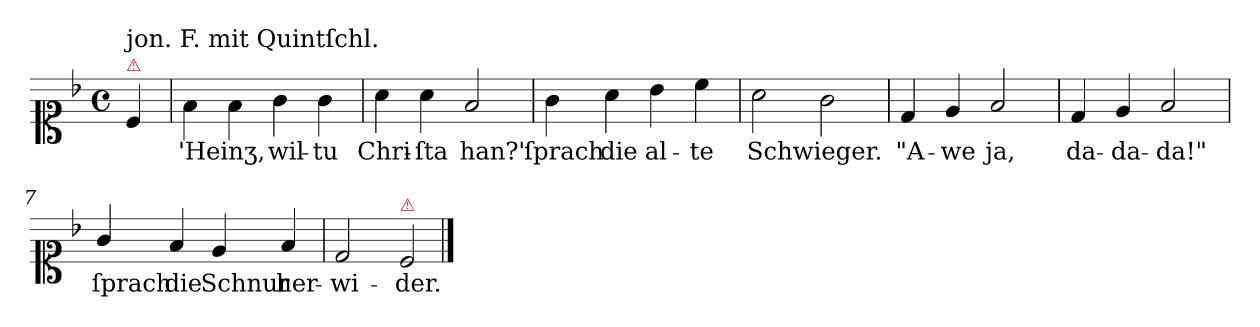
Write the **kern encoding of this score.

**kern	**text
*part1	*part1
*staff1	*staff1
*clefC1	*
*k[b-]	*
*F:ion	*
*M4/4	*
*met(c)	*
=	=
!LO:TX:a:color=crimson:t=⚠	!
!LO:TX:a:t=jon. F. mit Quintſchl.	!
4c	.
=1	=1
4f\	'Heinʒ,
4f\	.
4g	wil-
4g	-tu
=2	=2
4a	Chri-
4a	-ſta
2f	han?'
=3	=3
4g	ſprach
4a	die
4b-	al-
4cc	-te
=4	=4
2a	Schwieger.
2g	.
=5	=5
4d	"A-
4e	-we
2f	ja,
=6	=6
4d	da-
4e	-da-
2f	-da!"
=7	=7
4g/	ſprach
4f	die
4e	Schnur
4f	her-
=8	=8
2d	-wi-
!LO:TX:a:color=crimson:t=⚠	!
!LO:N:vis=2	!
4c	-der.
==	==
*-	*-
